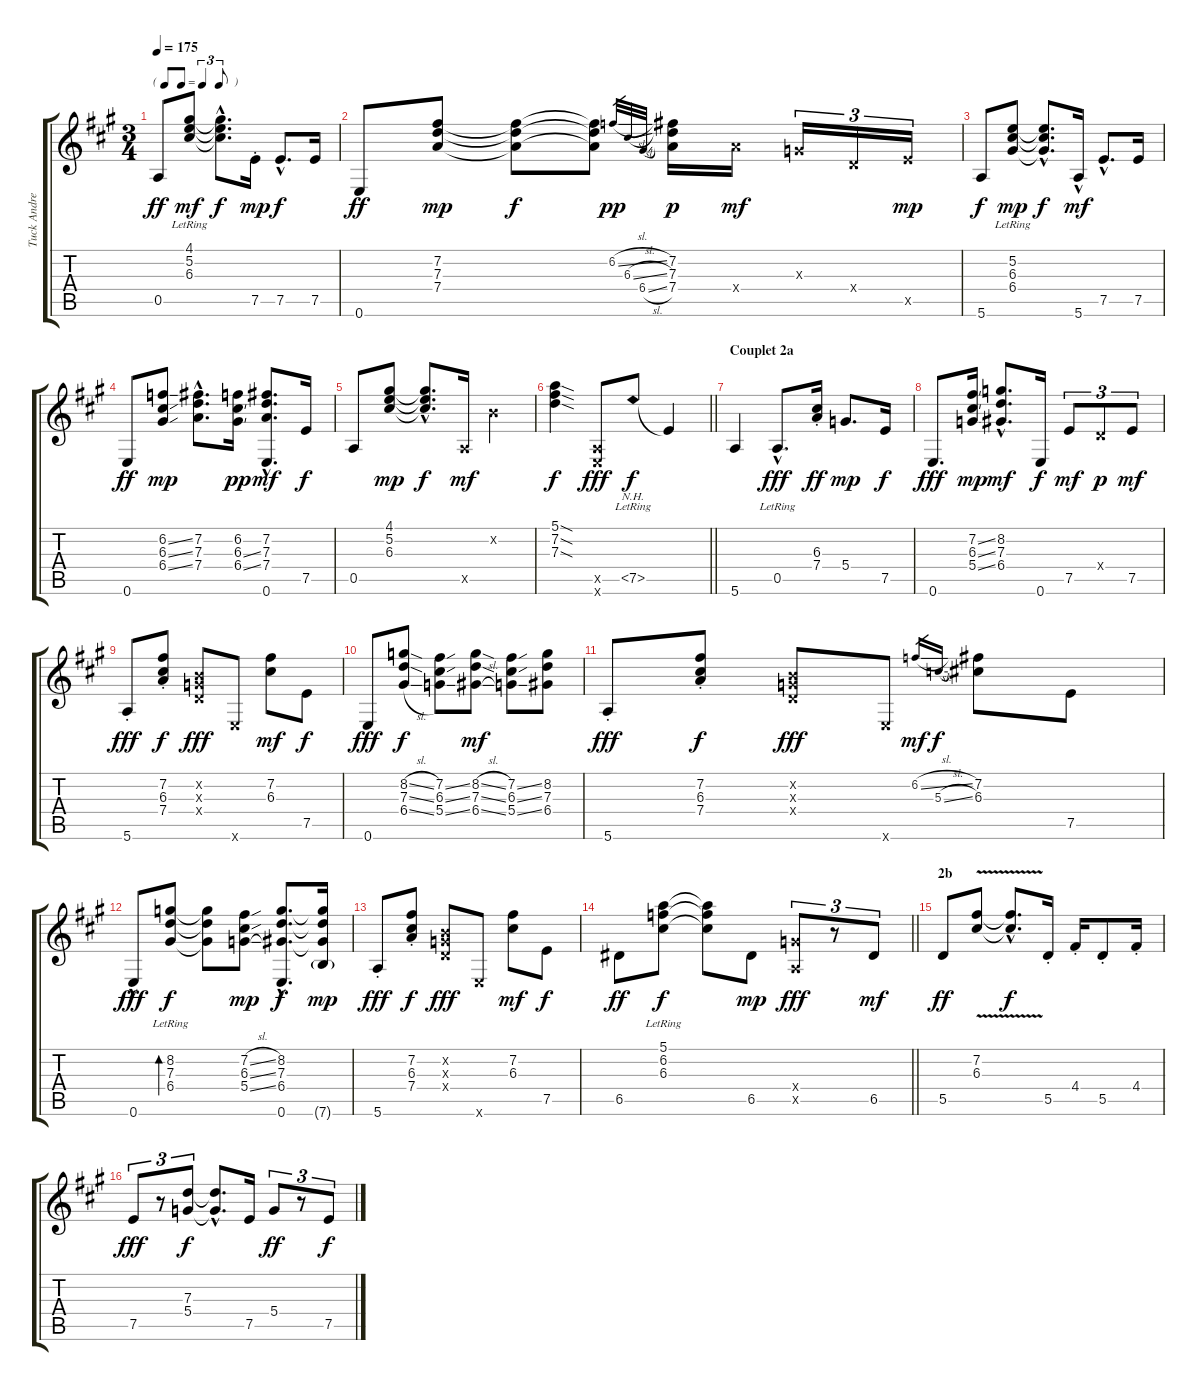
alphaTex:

\track ("Tuck Andress (first try)" "Tuck Andre") {instrument electricguitarjazz}
\staff {score tabs}
\tuning (E4 B3 G3 D3 A2 E2) {hide}
\ts (3 4)
\tf triplet8th
\tempo 175
\clef g2
\ks a
0.5.8{dy ff} (4.1{lr} 5.2{lr} 6.3{lr}).8{dy mf} (4.1{hac t} 5.2{hac t} 6.3{hac t}).8{d dy f} 7.5{st}.16{dy mp} 7.5{hac}.8{d dy f} 7.5.16 |
0.6.8{dy ff} (7.2 7.3 7.4).8{dy mp} (7.2{t} 7.3{t} 7.4{t}).8{dy f} (7.2{t} 7.3{t} 7.4{t}).8 6.2{sl}.32{gr dy pp} 6.3{sl}.32{gr} 6.4{sl}.32{gr} (7.2 7.3 7.4).16{dy p} 7.4{x}.16{dy mf} 0.3{x}.16{tu (3 2)} 0.4{x}.16{tu (3 2)} 7.5{x}.16{tu (3 2) dy mp} |
5.6.8{dy f} (5.2{lr} 6.3{lr} 6.4{lr}).8{dy mp} (5.2{hac t} 6.3{hac t} 6.4{hac t}).8{d dy f} 5.6{hac}.16{dy mf} 7.5{hac}.8{d} 7.5.16 |
0.6.8{dy ff} (6.2{ss} 6.3{ss} 6.4{ss}).8{dy mp} (7.2{hac} 7.3{hac} 7.4{hac}).8{d} (6.2 6.3{ss} 6.4{ss}).16{dy pp} (7.2{hac} 7.3{hac} 7.4{hac} 0.6{hac}).8{d dy mf} 7.5.16{dy f} |
0.5.8 (4.1 5.2 6.3).8{dy mp} (4.1{hac t} 5.2{hac t} 6.3{hac t}).8{d dy f} 0.5{x}.16{dy mf} 0.2{x}.4 |
\barLineRight lightlight
(5.1{sod} 7.2{sod} 7.3{sod}).4{dy f} (0.5{x} 0.6{x}).8{dy fff} 7.5{nh lr}.8{dy f} 7.5{t}.4 |
\section ("" "Couplet 2a")
5.6.4 0.5{hac lr}.8{d dy fff} (6.3{st} 7.4{st}).16{dy ff} 5.4.8{d dy mp} 7.5.16{dy f} |
0.6.8{d dy fff} (7.2{ss} 6.3{ss} 5.4{ss}).16{dy mp} (8.2{hac} 7.3{hac} 6.4{hac}).8{d dy mf} 0.6.16{dy f} 7.5.8{tu (3 2) dy mf} 0.4{x}.8{tu (3 2) dy p} 7.5.8{tu (3 2) dy mf} |
5.6{st}.8{dy fff} (7.2{st} 6.3{st} 7.4{st}).8{dy f} (0.2{x} 0.3{x} 0.4{x}).8{dy fff} 0.6{x}.8 (7.2 6.3).8{dy mf} 7.5.8{dy f} |
0.6.8{dy fff} (8.2{sl} 7.3{sl} 6.4{sl}).8{dy f} (7.2{ss} 6.3{ss} 5.4{ss}).8 (8.2{sl} 7.3{sl} 6.4{sl}).8{dy mf} (7.2{ss} 6.3{ss} 5.4{ss}).8 (8.2 7.3 6.4).8 |
5.6{st}.8{dy fff} (7.2{st} 6.3{st} 7.4{st}).8{dy f} (0.2{x} 0.3{x} 0.4{x}).8{dy fff} 0.6{x}.8 6.2{sl}.16{gr dy mf} 5.3{sl}.16{gr dy f} (7.2 6.3).8 7.5.8 |
0.6{hac}.8{dy fff} (8.2{lr} 7.3{lr} 6.4{lr}).8{bd 480 dy f} (8.2{t} 7.3{t} 6.4{t}).8 (7.2{sl} 6.3{sl} 5.4{sl}).8{dy mp} (8.2{hac} 7.3{hac} 6.4{hac} 0.6{hac}).8{d dy f} (8.2{t} 7.3{t} 6.4{t} 7.6{g}).16{dy mp} |
5.6{st}.8{dy fff} (7.2{st} 6.3{st} 7.4{st}).8{dy f} (0.2{x} 0.3{x} 0.4{x}).8{dy fff} 0.6{x}.8 (7.2 6.3).8{dy mf} 7.5.8{dy f} |
\barLineRight lightlight
6.5.8{dy ff} (5.1{lr} 6.2{lr} 6.3{lr}).8{dy f} (5.1{t} 6.2{t} 6.3{t}).8 6.5.8{dy mp} (5.4{x} 0.5{x}).8{tu (3 2) dy fff} r.8{tu (3 2)} 6.5.8{tu (3 2) dy mf} |
\section ("" "2b")
5.5.8{dy ff} (7.2 6.3{v}).8 (7.2{hac t} 6.3{hac t}).8{d dy f} 5.5{st}.16 4.4{st}.16 5.5{st}.8 4.4{st}.16 |
7.5.8{tu (3 2) dy fff} r.8{tu (3 2)} (7.3 5.4).8{tu (3 2) dy f} (7.3{hac t} 5.4{hac t}).8{d} 7.5.16 5.4.8{tu (3 2) dy ff} r.8{tu (3 2)} 7.5.8{tu (3 2) dy f}
